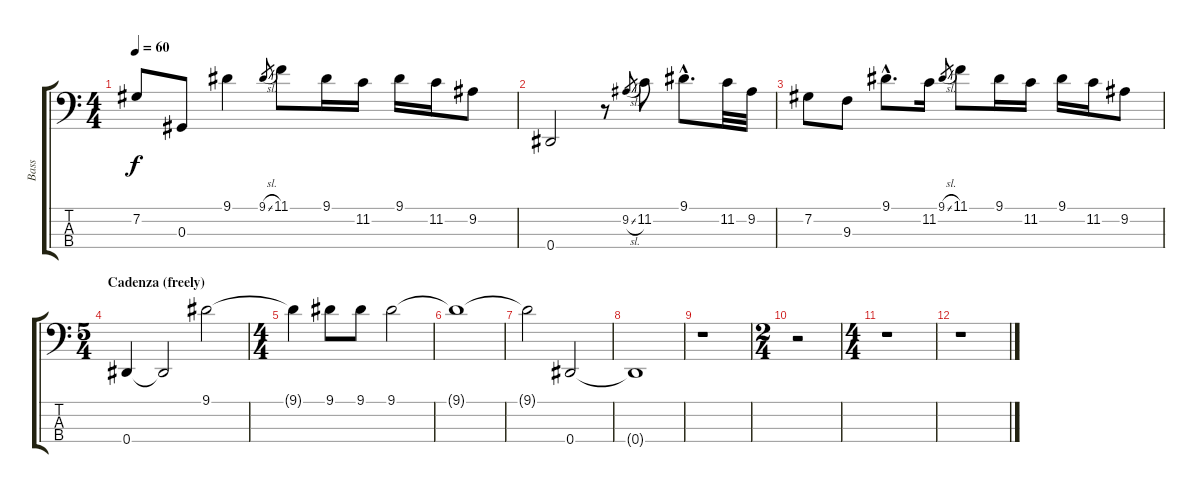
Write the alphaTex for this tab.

\track ("Bass" "Bass") {instrument electricbassfinger}
\staff {score tabs}
\tuning (Gb2 Db2 Ab1 Eb1) {hide}
\ts (4 4)
\tempo 60
\clef f4
\ks c
7.2.8{dy f} 0.3.8 9.1.4 9.1{sl}.8{gr} 11.1.8 9.1.16 11.2.16 9.1.16 11.2.16 9.2.8 |
0.4.2 r.8 9.2{sl}.8{gr} 11.2.8 9.1{hac}.8{d} 11.2.32 9.2.32 |
7.2.8 9.3.8 9.1{hac}.8{d} 11.2.16 9.1{sl}.8{gr} 11.1.8 9.1.16 11.2.16 9.1.16 11.2.16 9.2.8 |
\ts (5 4)
\section ("" "Cadenza (freely)")
0.4.4 0.4{t}.2 9.1.2 |
\ts (4 4)
9.1{t}.4 9.1.8 9.1.8 9.1.2 |
9.1{t}.1 |
9.1{t}.2 0.4.2 |
0.4{t}.1 |
r.1 |
\ts (2 4)
r.2 |
\ts (4 4)
r.1 |
r.1
